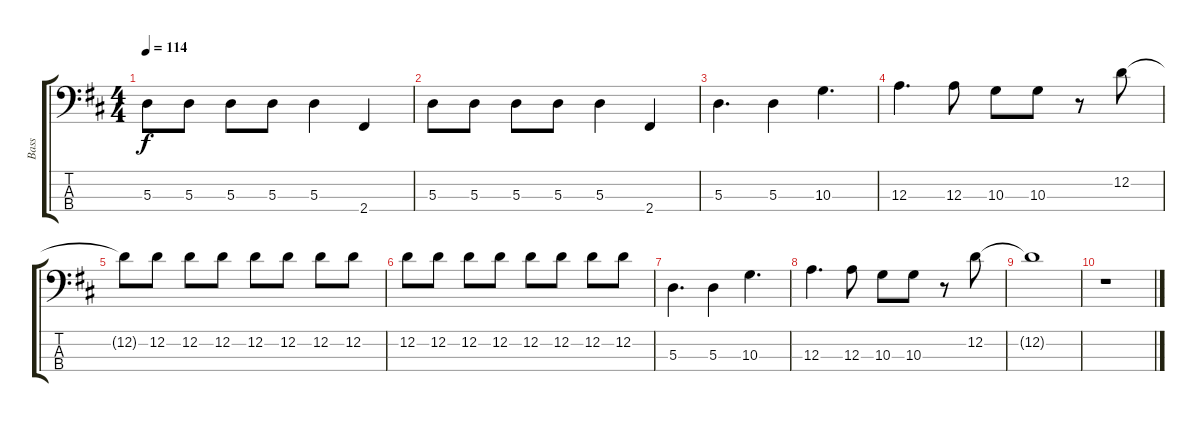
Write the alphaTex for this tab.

\track ("Bass" "Bass") {instrument electricbassfinger}
\staff {score tabs}
\tuning (G2 D2 A1 E1) {hide}
\ts (4 4)
\tempo 114
\clef f4
\ks d
5.3.8{dy f} 5.3.8 5.3.8 5.3.8 5.3.4 2.4.4 |
5.3.8 5.3.8 5.3.8 5.3.8 5.3.4 2.4.4 |
5.3.4{d} 5.3.4 10.3.4{d} |
12.3.4{d} 12.3.8 10.3.8 10.3.8 r.8 12.2.8 |
12.2{t}.8 12.2.8 12.2.8 12.2.8 12.2.8 12.2.8 12.2.8 12.2.8 |
12.2.8 12.2.8 12.2.8 12.2.8 12.2.8 12.2.8 12.2.8 12.2.8 |
5.3.4{d} 5.3.4 10.3.4{d} |
12.3.4{d} 12.3.8 10.3.8 10.3.8 r.8 12.2.8 |
12.2{t}.1 |
r.1
